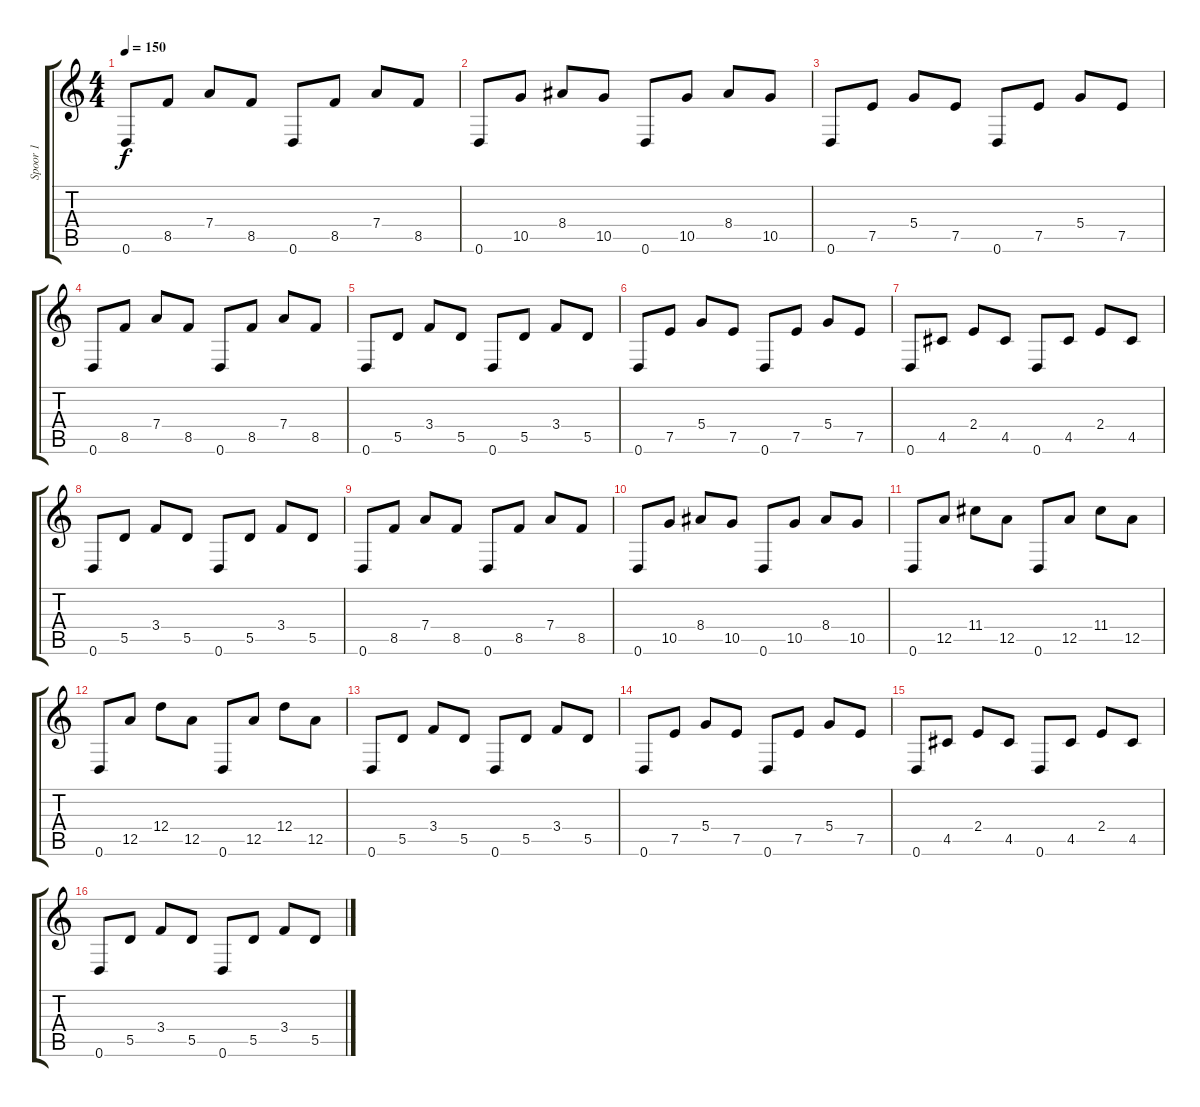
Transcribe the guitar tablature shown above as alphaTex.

\track ("Spoor 1" "Spoor 1") {instrument overdrivenguitar}
\staff {score tabs}
\tuning (E4 B3 G3 D3 A2 D2) {hide}
\ts (4 4)
\tempo 150
\clef g2
\ks c
0.6.8{dy f instrument overdrivenguitar} 8.5.8 7.4.8 8.5.8 0.6.8 8.5.8 7.4.8 8.5.8 |
0.6.8 10.5.8 8.4.8 10.5.8 0.6.8 10.5.8 8.4.8 10.5.8 |
0.6.8 7.5.8 5.4.8 7.5.8 0.6.8 7.5.8 5.4.8 7.5.8 |
0.6.8 8.5.8 7.4.8 8.5.8 0.6.8 8.5.8 7.4.8 8.5.8 |
0.6.8 5.5.8 3.4.8 5.5.8 0.6.8 5.5.8 3.4.8 5.5.8 |
0.6.8 7.5.8 5.4.8 7.5.8 0.6.8 7.5.8 5.4.8 7.5.8 |
0.6.8 4.5.8 2.4.8 4.5.8 0.6.8 4.5.8 2.4.8 4.5.8 |
0.6.8 5.5.8 3.4.8 5.5.8 0.6.8 5.5.8 3.4.8 5.5.8 |
0.6.8 8.5.8 7.4.8 8.5.8 0.6.8 8.5.8 7.4.8 8.5.8 |
0.6.8 10.5.8 8.4.8 10.5.8 0.6.8 10.5.8 8.4.8 10.5.8 |
0.6.8 12.5.8 11.4.8 12.5.8 0.6.8 12.5.8 11.4.8 12.5.8 |
0.6.8 12.5.8 12.4.8 12.5.8 0.6.8 12.5.8 12.4.8 12.5.8 |
0.6.8 5.5.8 3.4.8 5.5.8 0.6.8 5.5.8 3.4.8 5.5.8 |
0.6.8 7.5.8 5.4.8 7.5.8 0.6.8 7.5.8 5.4.8 7.5.8 |
0.6.8 4.5.8 2.4.8 4.5.8 0.6.8 4.5.8 2.4.8 4.5.8 |
0.6.8 5.5.8 3.4.8 5.5.8 0.6.8 5.5.8 3.4.8 5.5.8
